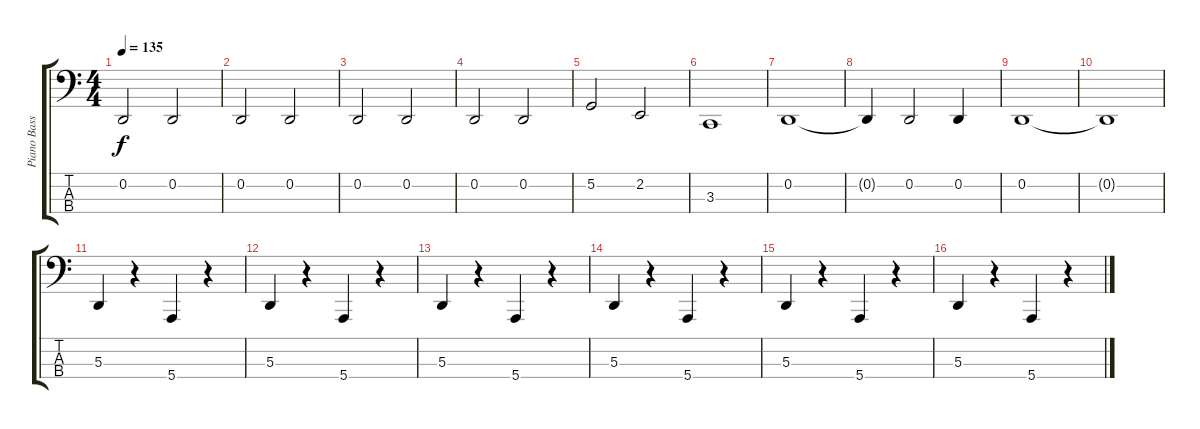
\track ("Piano Bass" "Piano Bass") {instrument acousticgrandpiano}
\staff {score tabs}
\tuning (G2 D2 A1 E1) {hide}
\ts (4 4)
\tempo 135
\clef f4
\ks c
0.2.2{dy f} 0.2.2 |
0.2.2 0.2.2 |
0.2.2 0.2.2 |
0.2.2 0.2.2 |
5.2.2 2.2.2 |
3.3.1 |
0.2.1 |
0.2{t}.4 0.2.2 0.2.4 |
0.2.1 |
0.2{t}.1 |
5.3.4 r.4 5.4.4 r.4 |
5.3.4 r.4 5.4.4 r.4 |
5.3.4 r.4 5.4.4 r.4 |
5.3.4 r.4 5.4.4 r.4 |
5.3.4 r.4 5.4.4 r.4 |
5.3.4 r.4 5.4.4 r.4
